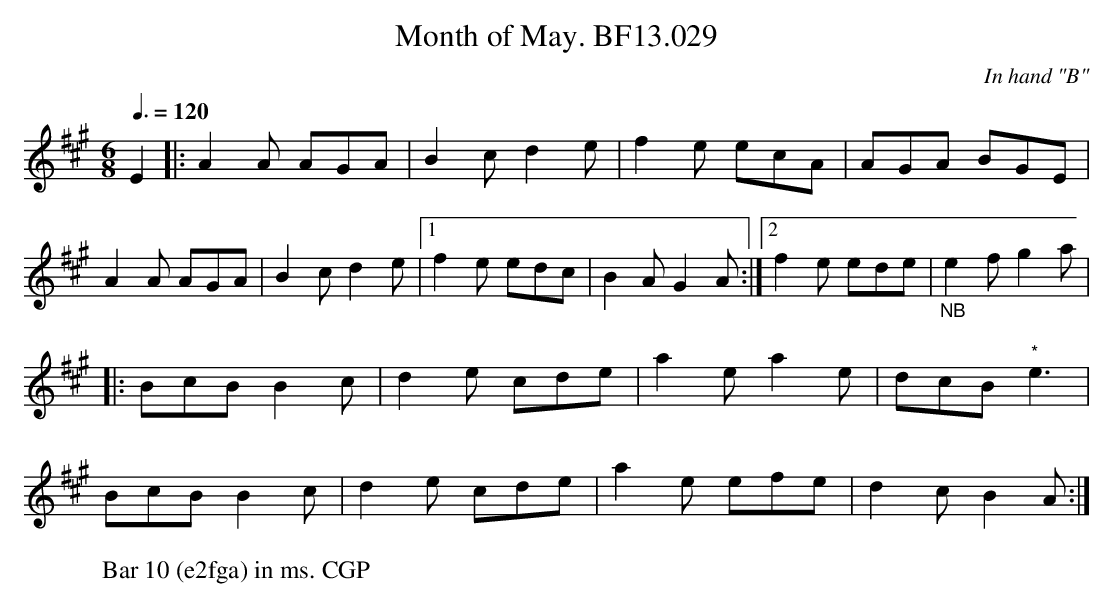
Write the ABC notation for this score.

X:1
T:Month of May. BF13.029
M:6/8
L:1/8
Q:3/8=120
C:In hand "B"
K:A major
E2|:A2A AGA|B2cd2e|f2e ecA|AGA BGE|
A2A AGA|B2cd2e|1f2e edc|B2AG2A:|2f2e ede|"_NB"e2f g2a|
|:BcBB2c|d2e cde|a2ea2e|dcB"^*"e3|
BcB B2c|d2e cde|a2e efe|d2cB2A:|
W:Bar 10 (e2fga) in ms. CGP
